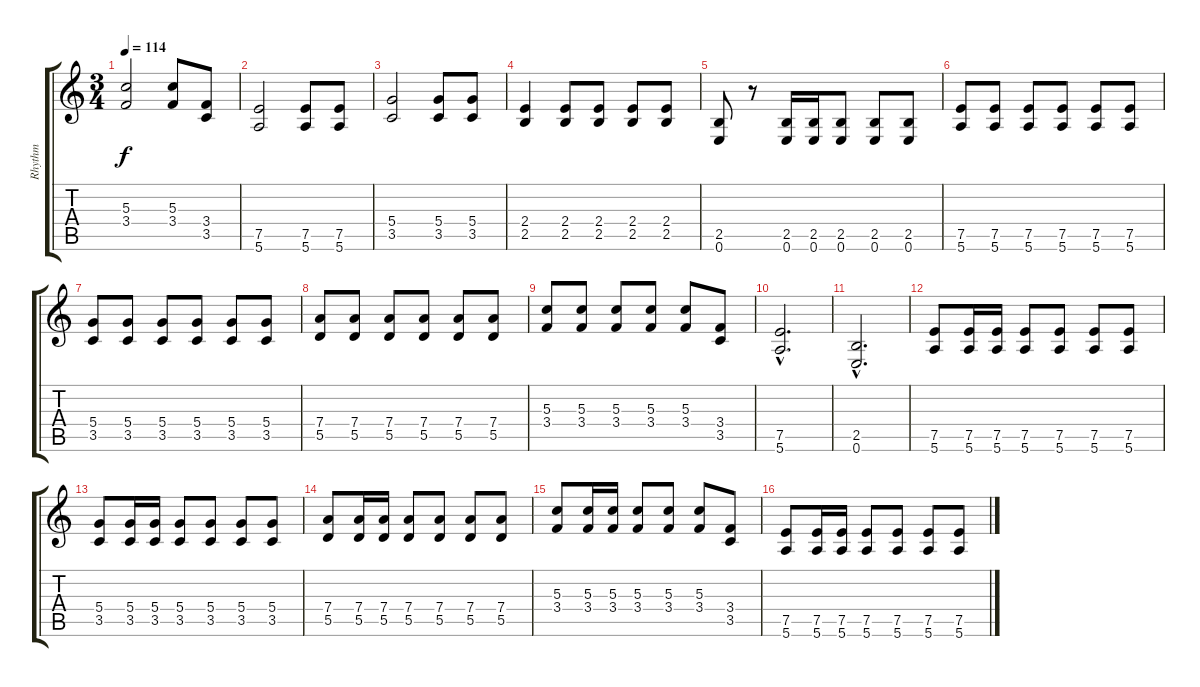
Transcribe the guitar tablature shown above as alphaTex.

\track ("Rhythm" "Rhythm") {instrument overdrivenguitar}
\staff {score tabs}
\tuning (E4 B3 G3 D3 A2 E2) {hide}
\ts (3 4)
\tempo 114
\clef g2
\ks c
(5.3 3.4).2{dy f} (5.3 3.4).8 (3.4 3.5).8 |
(7.5 5.6).2 (7.5 5.6).8 (7.5 5.6).8 |
(5.4 3.5).2 (5.4 3.5).8 (5.4 3.5).8 |
(2.4 2.5).4 (2.4 2.5).8 (2.4 2.5).8 (2.4 2.5).8 (2.4 2.5).8 |
(2.5 0.6).8 r.8 (2.5 0.6).16 (2.5 0.6).16 (2.5 0.6).8 (2.5 0.6).8 (2.5 0.6).8 |
(7.5 5.6).8 (7.5 5.6).8 (7.5 5.6).8 (7.5 5.6).8 (7.5 5.6).8 (7.5 5.6).8 |
(5.4 3.5).8 (5.4 3.5).8 (5.4 3.5).8 (5.4 3.5).8 (5.4 3.5).8 (5.4 3.5).8 |
(7.4 5.5).8 (7.4 5.5).8 (7.4 5.5).8 (7.4 5.5).8 (7.4 5.5).8 (7.4 5.5).8 |
(5.3 3.4).8 (5.3 3.4).8 (5.3 3.4).8 (5.3 3.4).8 (5.3 3.4).8 (3.4 3.5).8 |
(7.5{hac} 5.6{hac}).2{d} |
(2.5{hac} 0.6{hac}).2{d} |
(7.5 5.6).8 (7.5 5.6).16 (7.5 5.6).16 (7.5 5.6).8 (7.5 5.6).8 (7.5 5.6).8 (7.5 5.6).8 |
(5.4 3.5).8 (5.4 3.5).16 (5.4 3.5).16 (5.4 3.5).8 (5.4 3.5).8 (5.4 3.5).8 (5.4 3.5).8 |
(7.4 5.5).8 (7.4 5.5).16 (7.4 5.5).16 (7.4 5.5).8 (7.4 5.5).8 (7.4 5.5).8 (7.4 5.5).8 |
(5.3 3.4).8 (5.3 3.4).16 (5.3 3.4).16 (5.3 3.4).8 (5.3 3.4).8 (5.3 3.4).8 (3.4 3.5).8 |
(7.5 5.6).8 (7.5 5.6).16 (7.5 5.6).16 (7.5 5.6).8 (7.5 5.6).8 (7.5 5.6).8 (7.5 5.6).8
